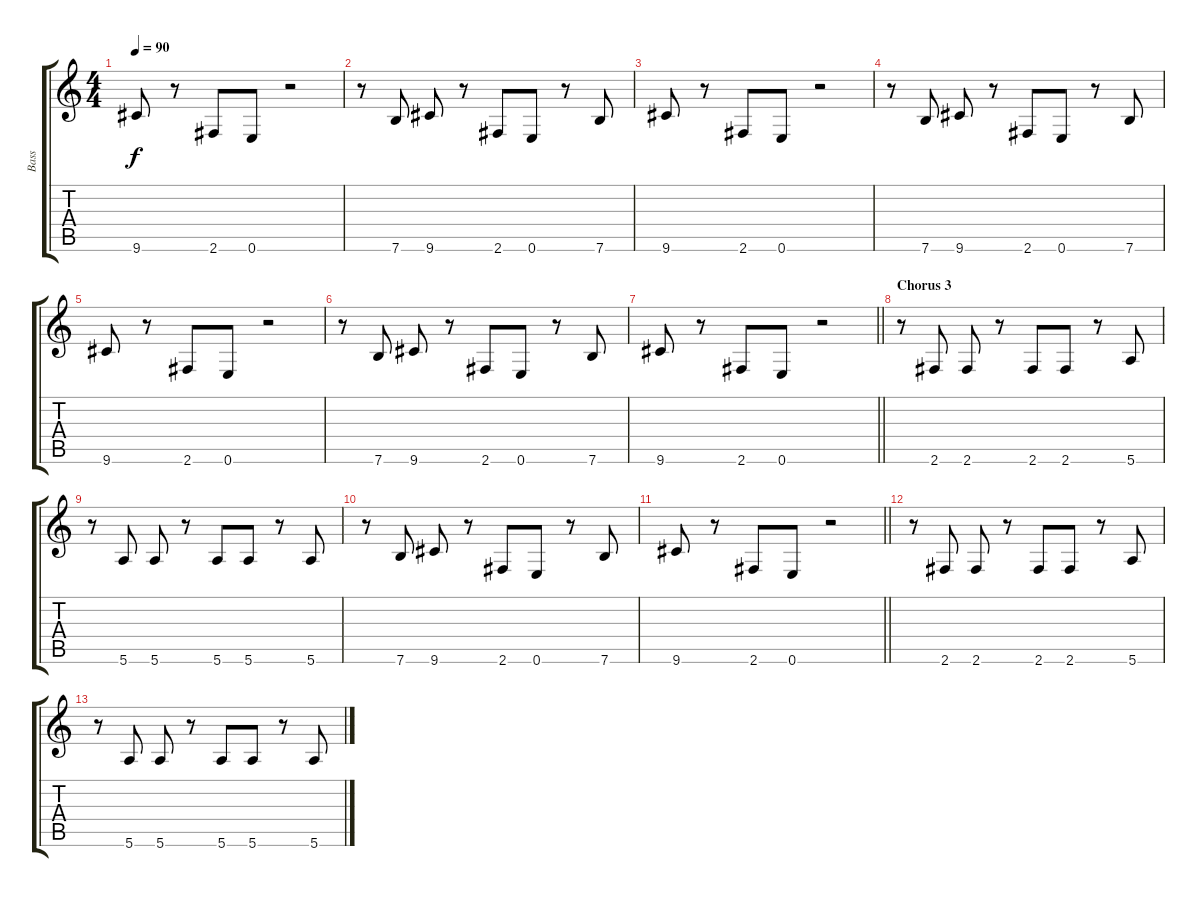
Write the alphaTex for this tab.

\track ("Bass" "Bass") {instrument electricbasspick}
\staff {score tabs}
\tuning (E4 B3 G3 D3 A2 E2) {hide}
\ts (4 4)
\tempo 90
\clef g2
\ks c
9.6.8{dy f} r.8 2.6.8 0.6.8 r.2 |
r.8 7.6.8 9.6.8 r.8 2.6.8 0.6.8 r.8 7.6.8 |
9.6.8 r.8 2.6.8 0.6.8 r.2 |
r.8 7.6.8 9.6.8 r.8 2.6.8 0.6.8 r.8 7.6.8 |
9.6.8 r.8 2.6.8 0.6.8 r.2 |
r.8 7.6.8 9.6.8 r.8 2.6.8 0.6.8 r.8 7.6.8 |
\barLineRight lightlight
9.6.8 r.8 2.6.8 0.6.8 r.2 |
\section ("" "Chorus 3")
r.8 2.6.8 2.6.8 r.8 2.6.8 2.6.8 r.8 5.6.8 |
r.8 5.6.8 5.6.8 r.8 5.6.8 5.6.8 r.8 5.6.8 |
r.8 7.6.8 9.6.8 r.8 2.6.8 0.6.8 r.8 7.6.8 |
\barLineRight lightlight
9.6.8 r.8 2.6.8 0.6.8 r.2 |
r.8 2.6.8 2.6.8 r.8 2.6.8 2.6.8 r.8 5.6.8 |
r.8 5.6.8 5.6.8 r.8 5.6.8 5.6.8 r.8 5.6.8
